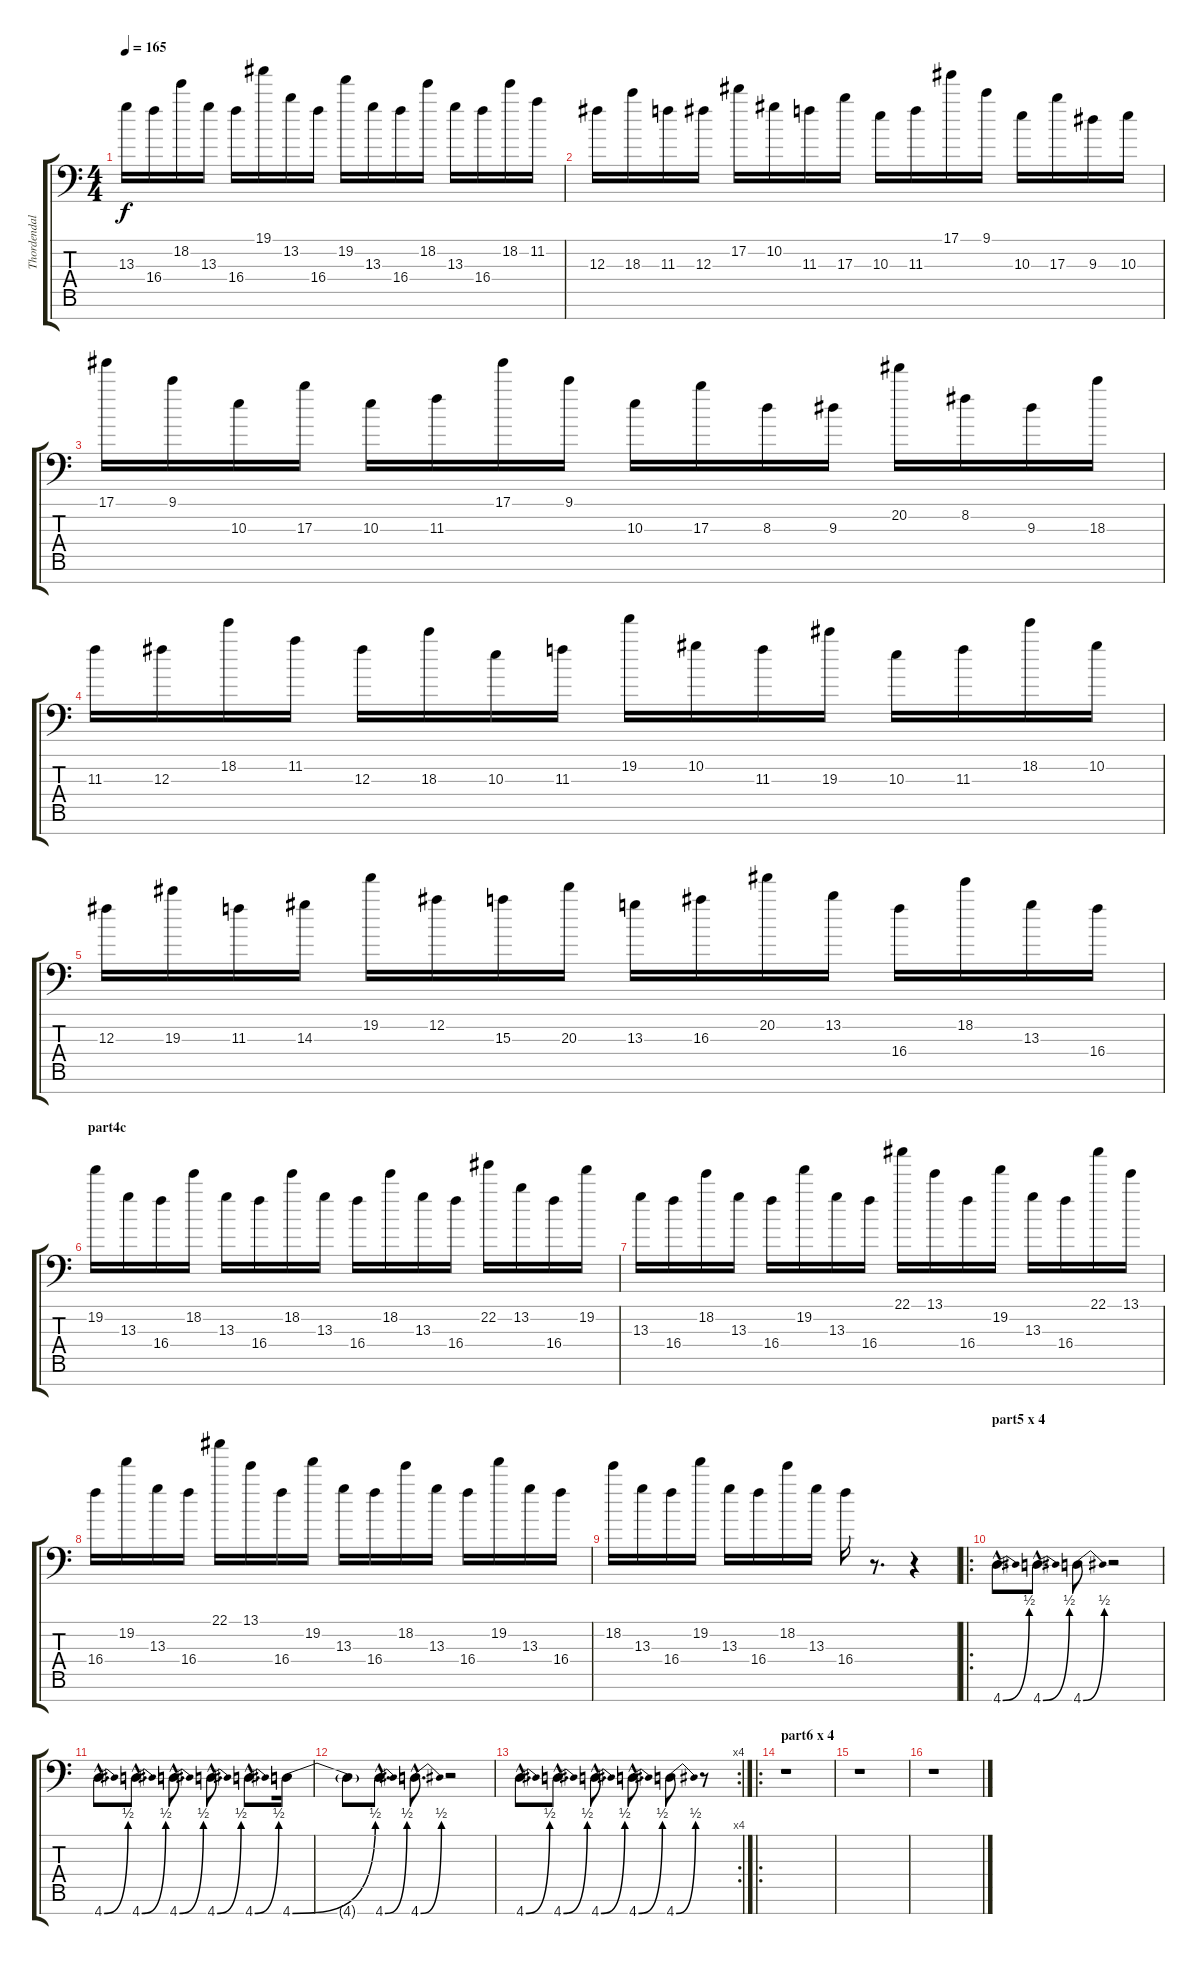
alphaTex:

\track ("Thordendal" "Thordendal") {instrument distortionguitar}
\staff {score tabs}
\tuning (Eb4 Bb3 Gb3 Db3 Ab2 Eb2 Bb1) {hide}
\ts (4 4)
\tempo 165
\clef f4
\ks c
13.3.16{dy f} 16.4.16 18.2.16 13.3.16 16.4.16 19.1.16 13.2.16 16.4.16 19.2.16 13.3.16 16.4.16 18.2.16 13.3.16 16.4.16 18.2.16 11.2.16 |
12.3.16 18.3.16 11.3.16 12.3.16 17.2.16 10.2.16 11.3.16 17.3.16 10.3.16 11.3.16 17.1.16 9.1.16 10.3.16 17.3.16 9.3.16 10.3.16 |
17.1.16 9.1.16 10.3.16 17.3.16 10.3.16 11.3.16 17.1.16 9.1.16 10.3.16 17.3.16 8.3.16 9.3.16 20.2.16 8.2.16 9.3.16 18.3.16 |
11.3.16 12.3.16 18.2.16 11.2.16 12.3.16 18.3.16 10.3.16 11.3.16 19.2.16 10.2.16 11.3.16 19.3.16 10.3.16 11.3.16 18.2.16 10.2.16 |
12.3.16 19.3.16 11.3.16 14.3.16 19.2.16 12.2.16 15.3.16 20.3.16 13.3.16 16.3.16 20.2.16 13.2.16 16.4.16 18.2.16 13.3.16 16.4.16 |
\section ("" "part4c")
19.2.16 13.3.16 16.4.16 18.2.16 13.3.16 16.4.16 18.2.16 13.3.16 16.4.16 18.2.16 13.3.16 16.4.16 22.2.16 13.2.16 16.4.16 19.2.16 |
13.3.16 16.4.16 18.2.16 13.3.16 16.4.16 19.2.16 13.3.16 16.4.16 22.1.16 13.1.16 16.4.16 19.2.16 13.3.16 16.4.16 22.1.16 13.1.16 |
16.4.16 19.2.16 13.3.16 16.4.16 22.1.16 13.1.16 16.4.16 19.2.16 13.3.16 16.4.16 18.2.16 13.3.16 16.4.16 19.2.16 13.3.16 16.4.16 |
18.2.16 13.3.16 16.4.16 19.2.16 13.3.16 16.4.16 18.2.16 13.3.16 16.4.16 r.8{d} r.4 |
\ro
\section ("" "part5 x 4")
4.7{be (bend 0 0 60 2) hac}.8{d} 4.7{be (bend 0 0 60 2) hac}.8{d} 4.7{be (bend 0 0 60 2)}.8 r.2 |
4.7{be (bend 0 0 60 2) hac}.8{d} 4.7{be (bend 0 0 60 2) hac}.8{d} 4.7{be (bend 0 0 60 2) hac}.8{d} 4.7{be (bend 0 0 60 2) hac}.8{d} 4.7{be (bend 0 0 60 2) hac}.8{d} 4.7{be (bend 0 0 60 2)}.16 |
4.7{t}.8 4.7{be (bend 0 0 60 2) hac}.8{d} 4.7{be (bend 0 0 60 2) hac}.8{d} r.2 |
\rc 4
4.7{be (bend 0 0 60 2) hac}.8{d} 4.7{be (bend 0 0 60 2) hac}.8{d} 4.7{be (bend 0 0 60 2) hac}.8{d} 4.7{be (bend 0 0 60 2) hac}.8{d} 4.7{be (bend 0 0 60 2)}.8 r.8 |
\ro
\section ("" "part6 x 4")
r.1 |
r.1 |
r.1
